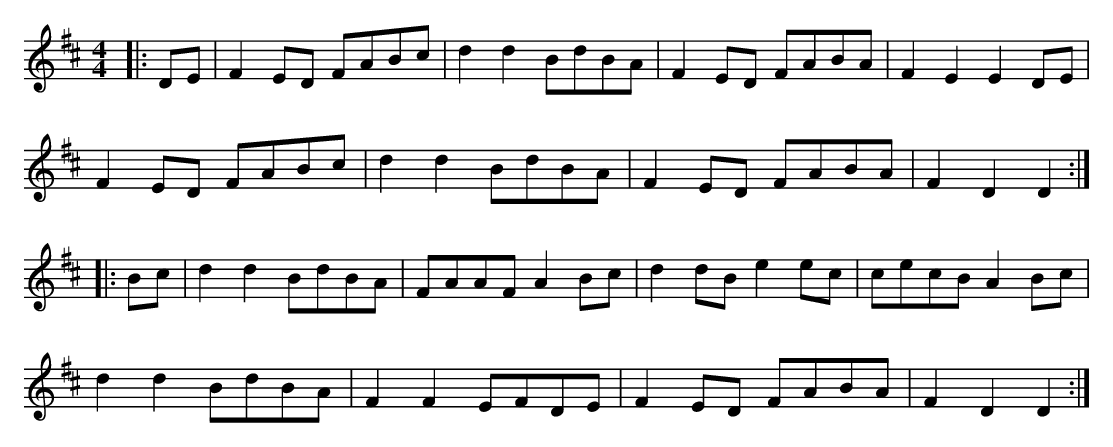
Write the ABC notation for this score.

X:1
M:4/4
K:D
|:DE|F2ED FABc|d2d2BdBA|F2ED FABA|F2E2E2DE|
F2ED FABc|d2d2BdBA|F2ED FABA|F2D2D2:|
|:Bc|d2d2BdBA|FAAF A2 Bc|d2dB e2ec|cecB A2Bc|
d2d2 BdBA|F2F2 EFDE|F2ED FABA|F2D2D2:|
